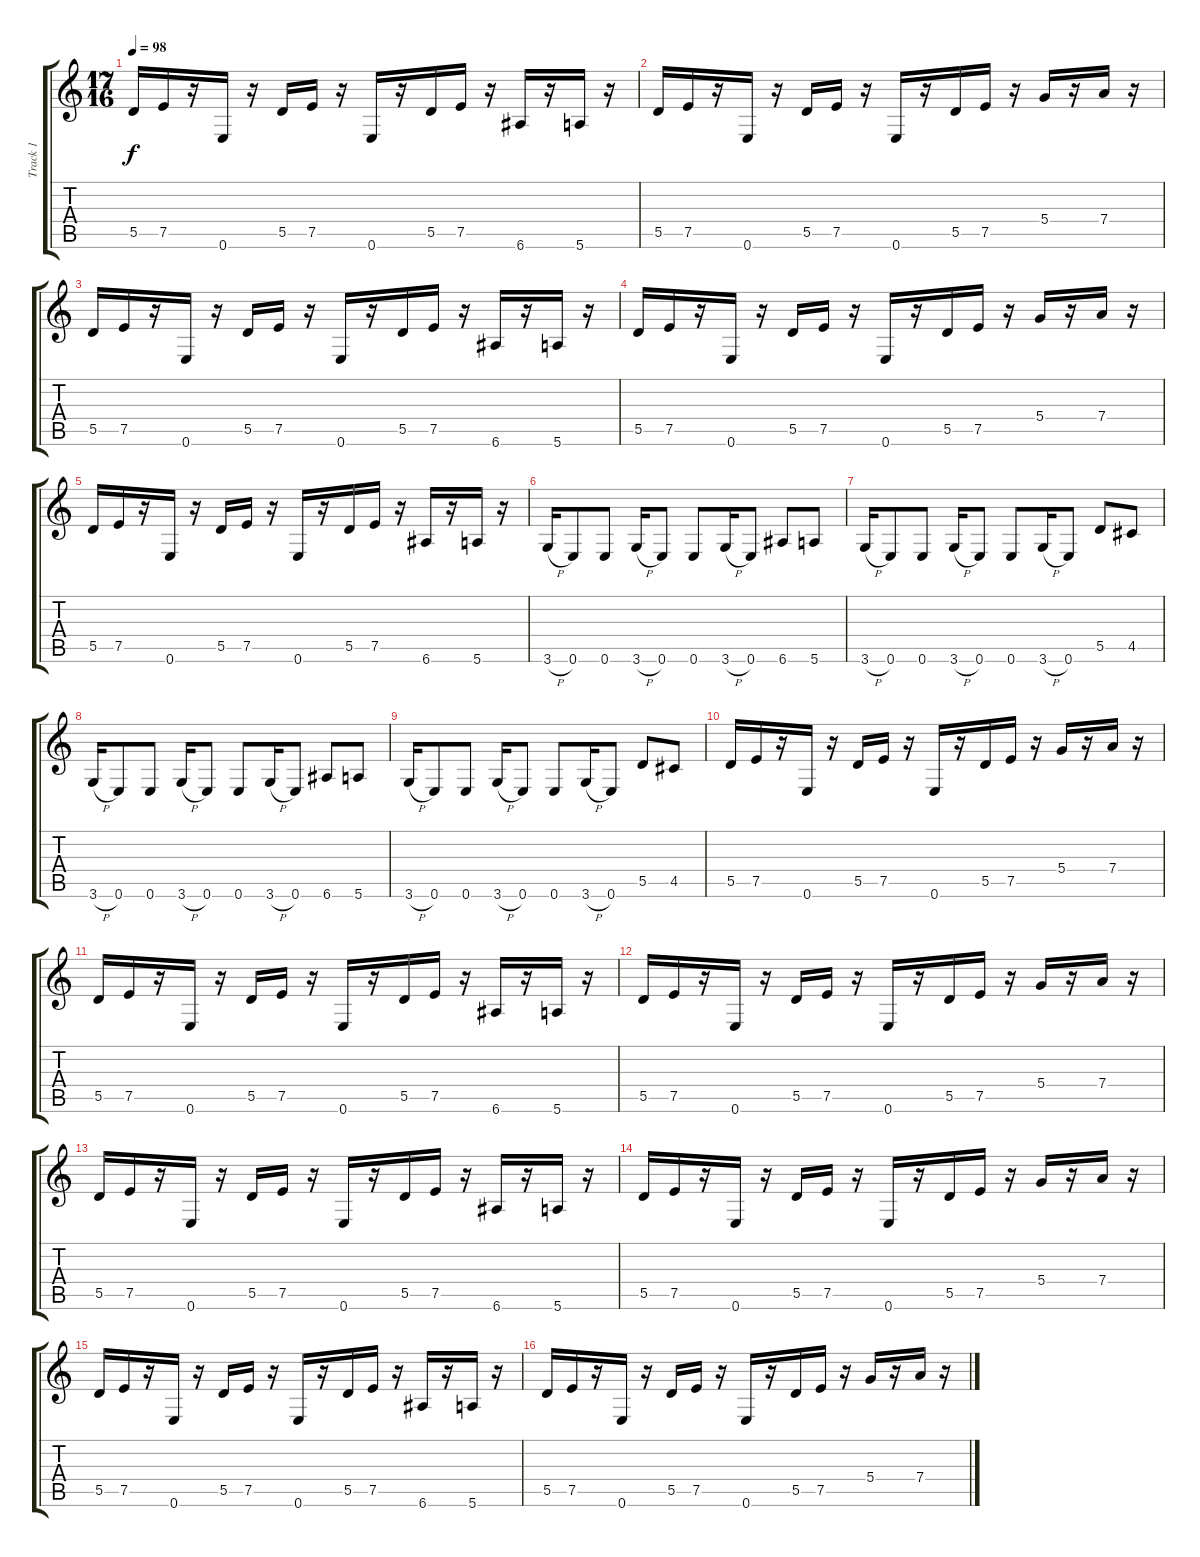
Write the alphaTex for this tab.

\track ("Track 1" "Track 1") {instrument overdrivenguitar}
\staff {score tabs}
\tuning (E4 B3 G3 D3 A2 E2) {hide}
\ts (17 16)
\tempo 98
\clef g2
\ks c
5.5.16{dy f} 7.5.16 r.16 0.6.16 r.16 5.5.16 7.5.16 r.16 0.6.16 r.16 5.5.16 7.5.16 r.16 6.6.16 r.16 5.6.16 r.16 |
5.5.16 7.5.16 r.16 0.6.16 r.16 5.5.16 7.5.16 r.16 0.6.16 r.16 5.5.16 7.5.16 r.16 5.4.16 r.16 7.4.16 r.16 |
5.5.16 7.5.16 r.16 0.6.16 r.16 5.5.16 7.5.16 r.16 0.6.16 r.16 5.5.16 7.5.16 r.16 6.6.16 r.16 5.6.16 r.16 |
5.5.16 7.5.16 r.16 0.6.16 r.16 5.5.16 7.5.16 r.16 0.6.16 r.16 5.5.16 7.5.16 r.16 5.4.16 r.16 7.4.16 r.16 |
5.5.16 7.5.16 r.16 0.6.16 r.16 5.5.16 7.5.16 r.16 0.6.16 r.16 5.5.16 7.5.16 r.16 6.6.16 r.16 5.6.16 r.16 |
3.6{h}.16 0.6.8 0.6.8 3.6{h}.16 0.6.8 0.6.8 3.6{h}.16 0.6.8 6.6.8 5.6.8 |
3.6{h}.16 0.6.8 0.6.8 3.6{h}.16 0.6.8 0.6.8 3.6{h}.16 0.6.8 5.5.8 4.5.8 |
3.6{h}.16 0.6.8 0.6.8 3.6{h}.16 0.6.8 0.6.8 3.6{h}.16 0.6.8 6.6.8 5.6.8 |
3.6{h}.16 0.6.8 0.6.8 3.6{h}.16 0.6.8 0.6.8 3.6{h}.16 0.6.8 5.5.8 4.5.8 |
5.5.16 7.5.16 r.16 0.6.16 r.16 5.5.16 7.5.16 r.16 0.6.16 r.16 5.5.16 7.5.16 r.16 5.4.16 r.16 7.4.16 r.16 |
5.5.16 7.5.16 r.16 0.6.16 r.16 5.5.16 7.5.16 r.16 0.6.16 r.16 5.5.16 7.5.16 r.16 6.6.16 r.16 5.6.16 r.16 |
5.5.16 7.5.16 r.16 0.6.16 r.16 5.5.16 7.5.16 r.16 0.6.16 r.16 5.5.16 7.5.16 r.16 5.4.16 r.16 7.4.16 r.16 |
5.5.16 7.5.16 r.16 0.6.16 r.16 5.5.16 7.5.16 r.16 0.6.16 r.16 5.5.16 7.5.16 r.16 6.6.16 r.16 5.6.16 r.16 |
5.5.16 7.5.16 r.16 0.6.16 r.16 5.5.16 7.5.16 r.16 0.6.16 r.16 5.5.16 7.5.16 r.16 5.4.16 r.16 7.4.16 r.16 |
5.5.16 7.5.16 r.16 0.6.16 r.16 5.5.16 7.5.16 r.16 0.6.16 r.16 5.5.16 7.5.16 r.16 6.6.16 r.16 5.6.16 r.16 |
5.5.16 7.5.16 r.16 0.6.16 r.16 5.5.16 7.5.16 r.16 0.6.16 r.16 5.5.16 7.5.16 r.16 5.4.16 r.16 7.4.16 r.16
